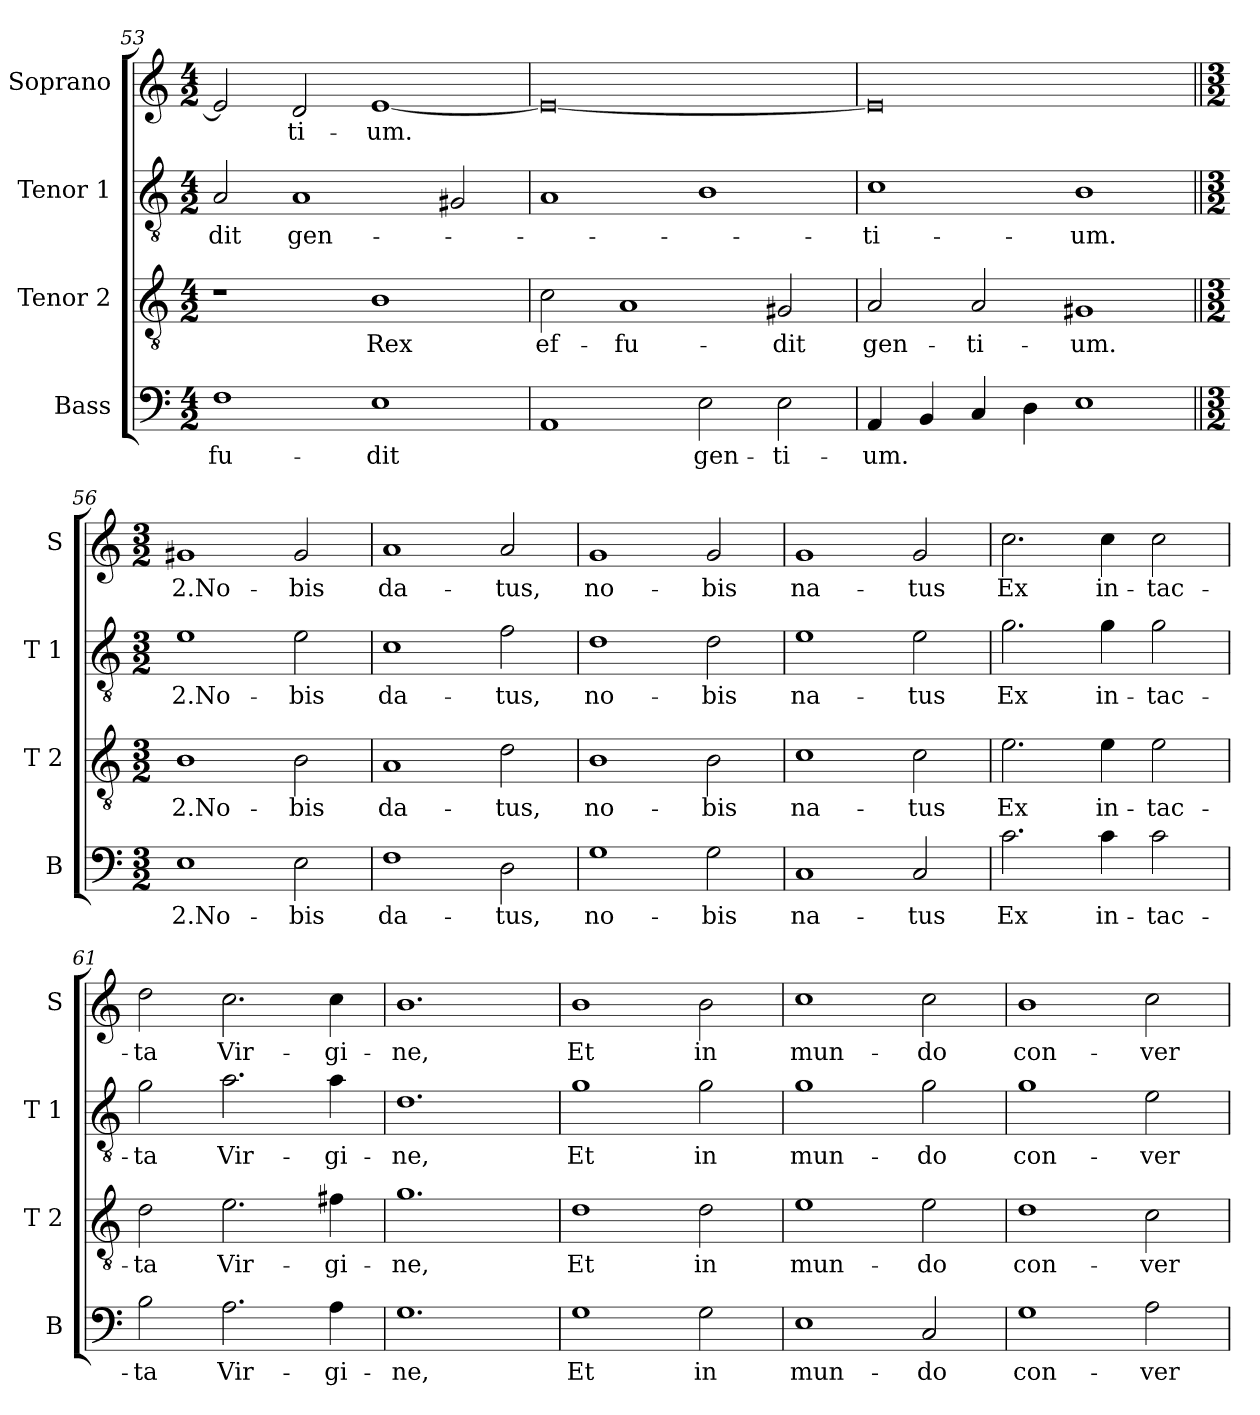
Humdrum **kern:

**kern	**text	**kern	**text	**kern	**text	**kern	**text
*part4	*part4	*part3	*part3	*part2	*part2	*part1	*part1
*staff4	*staff4	*staff3	*staff3	*staff2	*staff2	*staff1	*staff1
*I"Bass	*	*I"Tenor 2	*	*I"Tenor 1	*	*I"Soprano	*
*I'B	*	*I'T 2	*	*I'T 1	*	*I'S	*
*clefF4	*	*clefGv2	*	*clefGv2	*	*clefG2	*
*k[]	*	*k[]	*	*k[]	*	*k[]	*
*C:	*	*C:	*	*C:	*	*C:	*
*M4/2	*	*M4/2	*	*M4/2	*	*M4/2	*
=53	=53	=53	=53	=53	=53	=53	=53
!	!LO:LY:b	!	!	!	!LO:LY:b	!	!
1F	-fu-	1r	.	2A/	-dit	2e/]	.
!	!	!	!	!	!LO:LY:b	!	!LO:LY:b
.	.	.	.	1A	gen-	2d/	-ti-
!	!LO:LY:b	!	!LO:LY:b	!	!	!	!LO:LY:b
1E	-dit	1B	Rex	.	.	[1e	-um.
.	.	.	.	2G#X/	.	.	.
=54	=54	=54	=54	=54	=54	=54	=54
!	!	!	!LO:LY:b	!	!	!	!
1AA	.	2c\	ef-	1A	.	0e_	.
!	!	!	!LO:LY:b	!	!	!	!
.	.	1A	-fu-	.	.	.	.
!	!LO:LY:b	!	!	!	!	!	!
2E\	gen-	.	.	1B	.	.	.
!	!LO:LY:b	!	!LO:LY:b	!	!	!	!
2E\	-ti-	2G#X/	-dit	.	.	.	.
!!LO:LB:g=z
=55	=55	=55	=55	=55	=55	=55	=55
!	!LO:LY:b	!	!LO:LY:b	!	!LO:LY:b	!	!
4AA/	-um.	2A/	gen-	1c	-ti-	0e]	.
4BB/	.	.	.	.	.	.	.
!	!	!	!LO:LY:b	!	!	!	!
4C/	.	2A/	-ti-	.	.	.	.
4D\	.	.	.	.	.	.	.
!	!	!	!LO:LY:b	!	!LO:LY:b	!	!
1E	.	1G#X	-um.	1B	-um.	.	.
=56||	=56||	=56||	=56||	=56||	=56||	=56||	=56||
*M3/2	*	*M3/2	*	*M3/2	*	*M3/2	*
!	!LO:LY:b	!	!LO:LY:b	!	!LO:LY:b	!	!LO:LY:b
1E	2.No-	1B	2.No-	1e	2.No-	1g#X	2.No-
!	!LO:LY:b	!	!LO:LY:b	!	!LO:LY:b	!	!LO:LY:b
2E\	-bis	2B\	-bis	2e\	-bis	2g#/	-bis
=57	=57	=57	=57	=57	=57	=57	=57
!	!LO:LY:b	!	!LO:LY:b	!	!LO:LY:b	!	!LO:LY:b
1F	da-	1A	da-	1c	da-	1a	da-
!	!LO:LY:b	!	!LO:LY:b	!	!LO:LY:b	!	!LO:LY:b
2D\	-tus,	2d\	-tus,	2f\	-tus,	2a/	-tus,
=58	=58	=58	=58	=58	=58	=58	=58
!	!LO:LY:b	!	!LO:LY:b	!	!LO:LY:b	!	!LO:LY:b
1G	no-	1B	no-	1d	no-	1g	no-
!	!LO:LY:b	!	!LO:LY:b	!	!LO:LY:b	!	!LO:LY:b
2G\	-bis	2B\	-bis	2d\	-bis	2g/	-bis
=59	=59	=59	=59	=59	=59	=59	=59
!	!LO:LY:b	!	!LO:LY:b	!	!LO:LY:b	!	!LO:LY:b
1C	na-	1c	na-	1e	na-	1g	na-
!	!LO:LY:b	!	!LO:LY:b	!	!LO:LY:b	!	!LO:LY:b
2C/	-tus	2c\	-tus	2e\	-tus	2g/	-tus
=60	=60	=60	=60	=60	=60	=60	=60
!	!LO:LY:b	!	!LO:LY:b	!	!LO:LY:b	!	!LO:LY:b
2.c\	Ex	2.e\	Ex	2.g\	Ex	2.cc\	Ex
!	!LO:LY:b	!	!LO:LY:b	!	!LO:LY:b	!	!LO:LY:b
4c\	in-	4e\	in-	4g\	in-	4cc\	in-
!	!LO:LY:b	!	!LO:LY:b	!	!LO:LY:b	!	!LO:LY:b
2c\	-tac-	2e\	-tac-	2g\	-tac-	2cc\	-tac-
!!LO:LB:g=z
=61	=61	=61	=61	=61	=61	=61	=61
!	!LO:LY:b	!	!LO:LY:b	!	!LO:LY:b	!	!LO:LY:b
2B\	-ta	2d\	-ta	2g\	-ta	2dd\	-ta
!	!LO:LY:b	!	!LO:LY:b	!	!LO:LY:b	!	!LO:LY:b
2.A\	Vir-	2.e\	Vir-	2.a\	Vir-	2.cc\	Vir-
!	!LO:LY:b	!	!LO:LY:b	!	!LO:LY:b	!	!LO:LY:b
4A\	-gi-	4f#X\	-gi-	4a\	-gi-	4cc\	-gi-
=62	=62	=62	=62	=62	=62	=62	=62
!	!LO:LY:b	!	!LO:LY:b	!	!LO:LY:b	!	!LO:LY:b
1.G	-ne,	1.g	-ne,	1.d	-ne,	1.b	-ne,
=63	=63	=63	=63	=63	=63	=63	=63
!	!LO:LY:b	!	!LO:LY:b	!	!LO:LY:b	!	!LO:LY:b
1G	Et	1d	Et	1g	Et	1b	Et
!	!LO:LY:b	!	!LO:LY:b	!	!LO:LY:b	!	!LO:LY:b
2G\	in	2d\	in	2g\	in	2b\	in
=64	=64	=64	=64	=64	=64	=64	=64
!	!LO:LY:b	!	!LO:LY:b	!	!LO:LY:b	!	!LO:LY:b
1E	mun-	1e	mun-	1g	mun-	1cc	mun-
!	!LO:LY:b	!	!LO:LY:b	!	!LO:LY:b	!	!LO:LY:b
2C/	-do	2e\	-do	2g\	-do	2cc\	-do
=65	=65	=65	=65	=65	=65	=65	=65
!	!LO:LY:b	!	!LO:LY:b	!	!LO:LY:b	!	!LO:LY:b
1G	con-	1d	con-	1g	con-	1b	con-
!	!LO:LY:b	!	!LO:LY:b	!	!LO:LY:b	!	!LO:LY:b
2A\	-ver-	2c\	-ver-	2e\	-ver-	2cc\	-ver-
=	=	=	=	=	=	=	=
*-	*-	*-	*-	*-	*-	*-	*-
